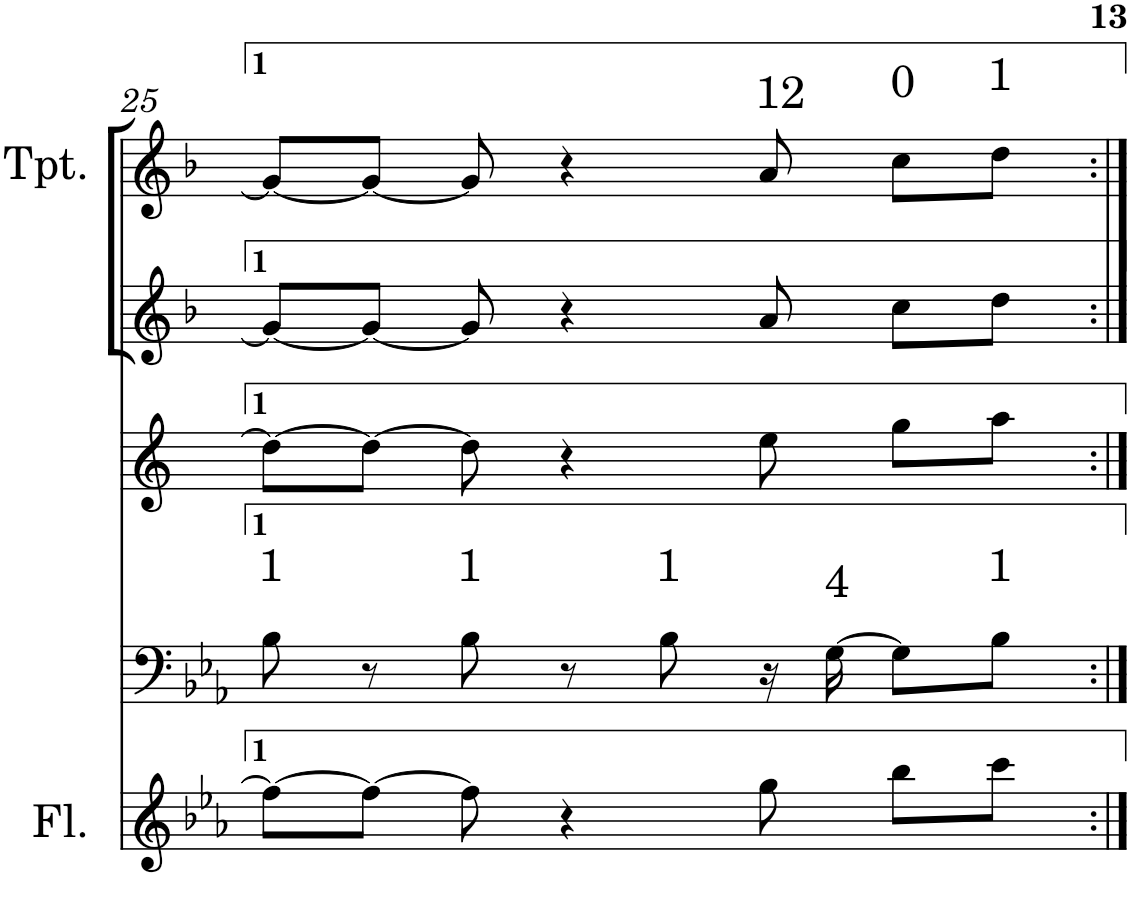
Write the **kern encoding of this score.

**kern	**kern	**kern	**kern	**kern
*part5	*part4	*part3	*part2	*part1
*staff5	*staff4	*staff3	*staff2	*staff1
*I"Flauta	*I"Trombone	*I"Saxofone Alto	*I"Trompete Bb	*I"Trumpet in Bb
*I'Fl.	*I'Trb	*	*I'Tpt	*I'Tpt.
!!LO:PB:g=z
*clefG2	*clefF4	*clefG2	*clefG2	*clefG2
*	*	*Trd5c9	*Trd1c2	*Trd1c2
*k[b-e-a-]	*k[b-e-a-]	*k[]	*k[b-]	*k[b-]
*E-:	*E-:	*	*F:	*F:
*M4/4	*M4/4	*M4/4	*M4/4	*M4/4
=25	=25	=25	=25	=25
!	!LO:TX:a:t=1	!	!	!
8ff\L_	8B-\	8dd\L_	8g/L_	8g/L_
8ff\J_	8r	8dd\J_	8g/J_	8g/J_
!	!LO:TX:a:t=1	!	!	!
8ff\]	8B-\	8dd\]	8g/]	8g/]
4r	8r	4r	4r	4r
!	!LO:TX:a:t=1	!	!	!
.	8B-\	.	.	.
!	!	!	!	!LO:TX:a:t=12
8gg\	16r	8ee\	8a/	8a/
!	!LO:TX:a:t=4	!	!	!
.	[>16G\	.	.	.
!	!	!	!	!LO:TX:a:t=0
8bb-\L	8G\L]	8gg\L	8cc\L	8cc\L
!	!	!	!	!LO:TX:a:t=1
!	!LO:TX:a:t=1	!	!	!
8ccc\J	8B-\J	8aa\J	8dd\J	8dd\J
=:|!	=:|!	=:|!	=:|!	=:|!
*-	*-	*-	*-	*-
